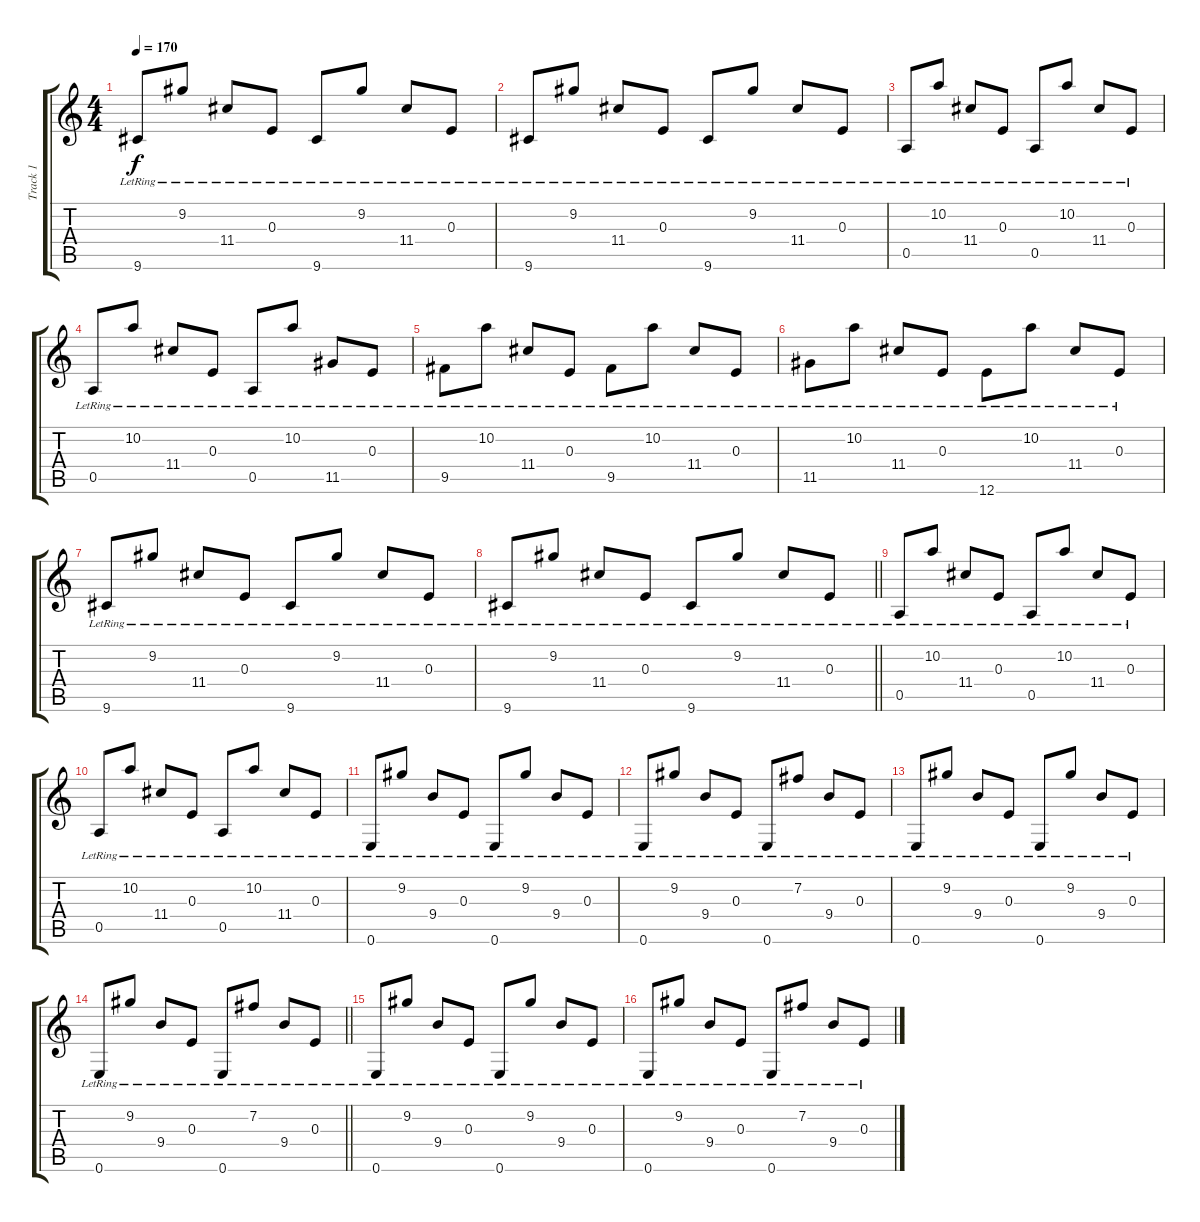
\track ("Track 1" "Track 1") {instrument acousticguitarsteel}
\staff {score tabs}
\tuning (E4 B3 E3 D3 A2 E2) {hide}
\ts (4 4)
\tempo 170
\clef g2
\ks c
9.6{lr}.8{dy f} 9.2{lr}.8 11.4{lr}.8 0.3{lr}.8 9.6{lr}.8 9.2{lr}.8 11.4{lr}.8 0.3{lr}.8 |
9.6{lr}.8 9.2{lr}.8 11.4{lr}.8 0.3{lr}.8 9.6{lr}.8 9.2{lr}.8 11.4{lr}.8 0.3{lr}.8 |
0.5{lr}.8 10.2{lr}.8 11.4{lr}.8 0.3{lr}.8 0.5{lr}.8 10.2{lr}.8 11.4{lr}.8 0.3{lr}.8 |
0.5{lr}.8 10.2{lr}.8 11.4{lr}.8 0.3{lr}.8 0.5{lr}.8 10.2{lr}.8 11.5{lr}.8 0.3{lr}.8 |
9.5{lr}.8 10.2{lr}.8 11.4{lr}.8 0.3{lr}.8 9.5{lr}.8 10.2{lr}.8 11.4{lr}.8 0.3{lr}.8 |
11.5{lr}.8 10.2{lr}.8 11.4{lr}.8 0.3{lr}.8 12.6{lr}.8 10.2{lr}.8 11.4{lr}.8 0.3{lr}.8 |
9.6{lr}.8 9.2{lr}.8 11.4{lr}.8 0.3{lr}.8 9.6{lr}.8 9.2{lr}.8 11.4{lr}.8 0.3{lr}.8 |
\barLineRight lightlight
9.6{lr}.8 9.2{lr}.8 11.4{lr}.8 0.3{lr}.8 9.6{lr}.8 9.2{lr}.8 11.4{lr}.8 0.3{lr}.8 |
0.5{lr}.8 10.2{lr}.8 11.4{lr}.8 0.3{lr}.8 0.5{lr}.8 10.2{lr}.8 11.4{lr}.8 0.3{lr}.8 |
0.5{lr}.8 10.2{lr}.8 11.4{lr}.8 0.3{lr}.8 0.5{lr}.8 10.2{lr}.8 11.4{lr}.8 0.3{lr}.8 |
0.6{lr}.8 9.2{lr}.8 9.4{lr}.8 0.3{lr}.8 0.6{lr}.8 9.2{lr}.8 9.4{lr}.8 0.3{lr}.8 |
0.6{lr}.8 9.2{lr}.8 9.4{lr}.8 0.3{lr}.8 0.6{lr}.8 7.2{lr}.8 9.4{lr}.8 0.3{lr}.8 |
0.6{lr}.8 9.2{lr}.8 9.4{lr}.8 0.3{lr}.8 0.6{lr}.8 9.2{lr}.8 9.4{lr}.8 0.3{lr}.8 |
\barLineRight lightlight
0.6{lr}.8 9.2{lr}.8 9.4{lr}.8 0.3{lr}.8 0.6{lr}.8 7.2{lr}.8 9.4{lr}.8 0.3{lr}.8 |
0.6{lr}.8 9.2{lr}.8 9.4{lr}.8 0.3{lr}.8 0.6{lr}.8 9.2{lr}.8 9.4{lr}.8 0.3{lr}.8 |
0.6{lr}.8 9.2{lr}.8 9.4{lr}.8 0.3{lr}.8 0.6{lr}.8 7.2{lr}.8 9.4{lr}.8 0.3{lr}.8
